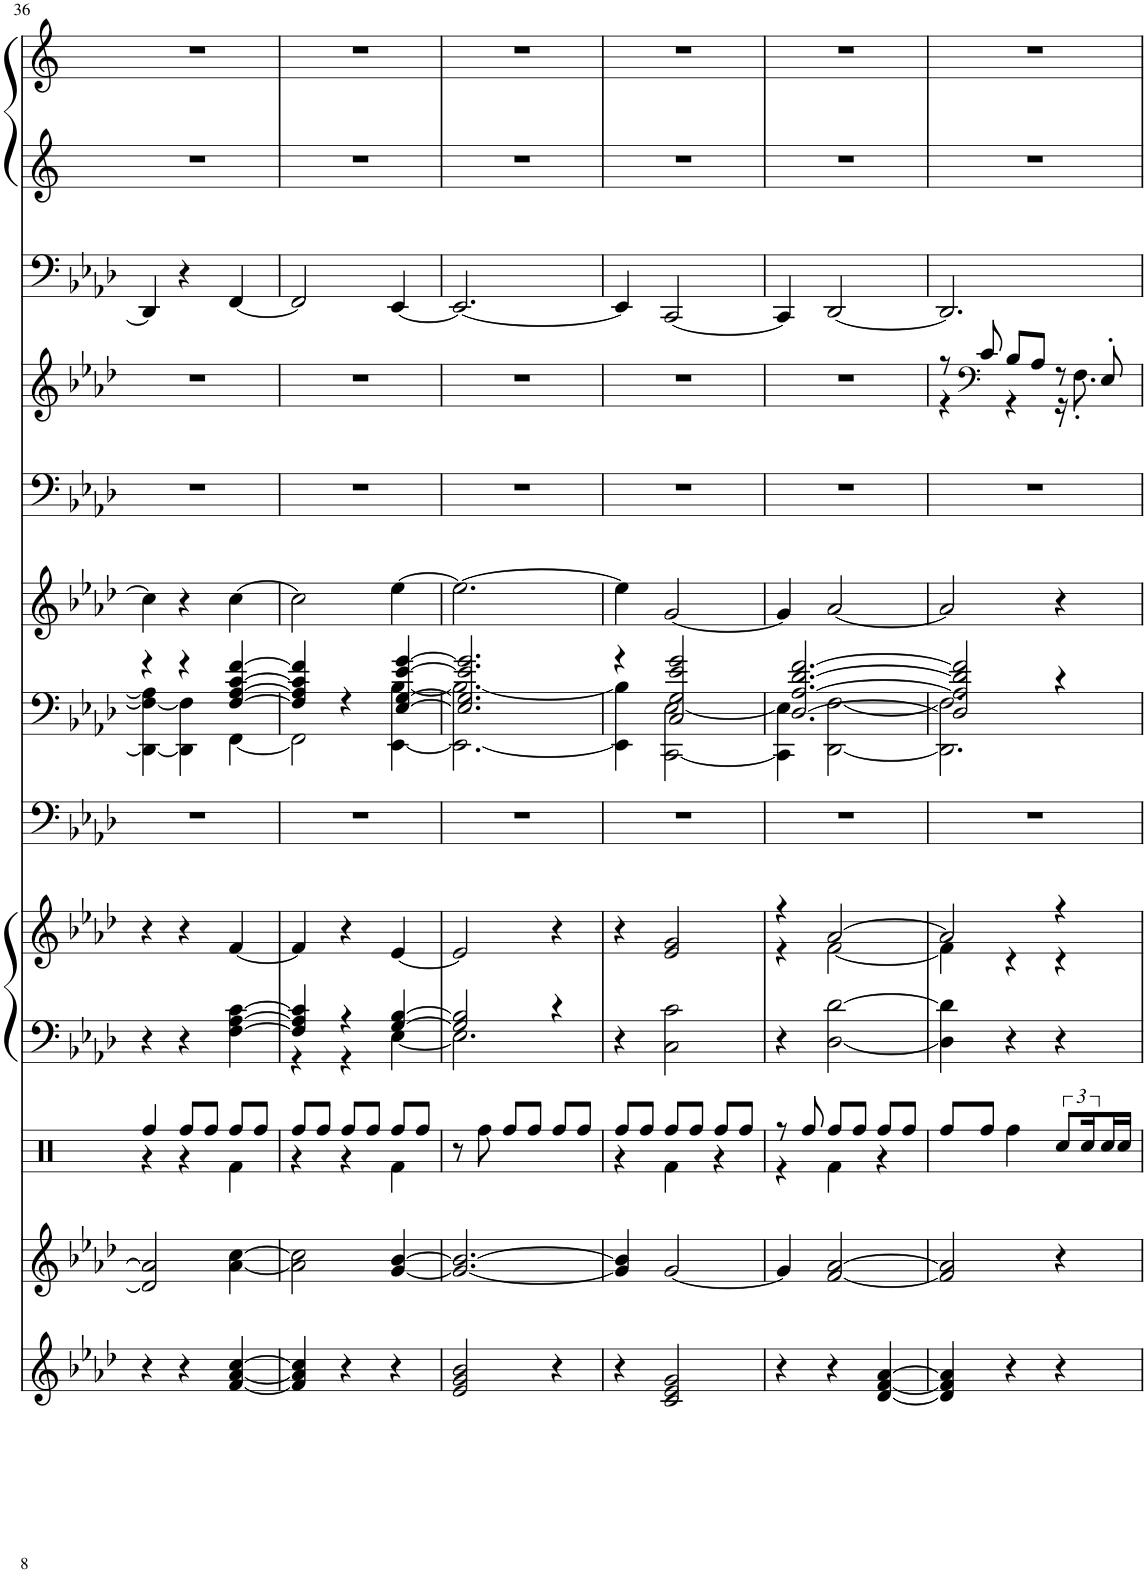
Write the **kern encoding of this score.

**kern	**kern	**kern	**kern	**kern	**kern	**kern	**kern	**kern	**kern	**kern	**kern	**kern
*part11	*part10	*part9	*part8	*part8	*part7	*part6	*part5	*part4	*part3	*part2	*part1	*part1
*staff13	*staff12	*staff11	*staff10	*staff9	*staff8	*staff7	*staff6	*staff5	*staff4	*staff3	*staff2	*staff1
*I"Grand Piano	*I"Brass Section	*I"Percussion	*I"E.Piano	*	*I"GtrFret Noise	*I"Strings 1	*I"Trumpet	*I"Alto Sax	*I"Jazz Guitar	*I"Acoustic Bass	*I"Grand Piano, untitled	*
*I'Pno	*I'Brs	*	*I'E.Pno	*	*	*I'Str	*I'Tpt	*I'A Sax	*	*I'Ac b	*I'Pno	*
!!LO:PB:g=z
*clefG2	*clefG2	*clefX	*clefF4	*clefF4	*clefF4	*clefF4	*clefG2	*clefF4	*clefG2	*clefF4	*clefG2	*clefG2
*	*	*	*	*	*	*	*Trd1c2	*Trd5c9	*	*	*	*
*k[b-e-a-d-]	*k[b-e-a-d-]	*k[]	*k[b-e-a-d-]	*k[b-e-a-d-]	*k[b-e-a-d-]	*k[b-e-a-d-]	*k[b-e-a-d-]	*k[b-e-a-d-]	*k[b-e-a-d-]	*k[b-e-a-d-]	*k[b-e-a-d-]	*k[b-e-a-d-]
*M3/4	*M3/4	*M3/4	*M3/4	*M3/4	*M3/4	*M3/4	*M3/4	*M3/4	*M3/4	*M3/4	*M3/4	*M3/4
=36	=36	=36	=36	=36	=36	=36	=36	=36	=36	=36	=36	=36
*	*	*^	*	*	*	*^	*	*	*	*	*	*
4r	2d-/] 2a-/]	4Rff/	4r	4r	4r	2.r	4r	4DD-\_ 4F\_ 4A-\]	4cc\]	2.r	2.r	4DD-/]	2.r	2.r
4r	.	8Rff/L	4r	4r	4r	.	4r	4DD-\] 4F\]	4r	.	.	4r	.	.
.	.	8Rff/J	.	.	.	.	.	.	.	.	.	.	.	.
[4f/ [4a-/ [4cc/	[4a-\ [4cc\	8Rff/L	4Rf\	[4F\ [4A-\ [4c\	[4f/	.	[4F/ [4A-/ [4c/ [4f/	[4FF\	[4cc\	.	.	[4FF/	.	.
.	.	8Rff/J	.	.	.	.	.	.	.	.	.	.	.	.
=37	=37	=37	=37	=37	=37	=37	=37	=37	=37	=37	=37	=37	=37	=37
*	*	*	*	*^	*	*	*	*	*	*	*	*	*	*
4f/] 4a-/] 4cc/]	2a-\] 2cc\]	8Rff/L	4r	4F/] 4A-/] 4c/]	4r	4f/]	2.r	4F/] 4A-/] 4c/] 4f/]	2FF\]	2cc\]	2.r	2.r	2FF/]	2.r	2.r
.	.	8Rff/J	.	.	.	.	.	.	.	.	.	.	.	.	.
4r	.	8Rff/L	4r	4r	4r	4r	.	4r	.	.	.	.	.	.	.
.	.	8Rff/J	.	.	.	.	.	.	.	.	.	.	.	.	.
4r	[4g/ [4b-/	8Rff/L	4Rf\	[4G/ [4B-/	[4E-\	[4e-/	.	[4E-/ [4G/ [4e-/ [4g/	[4EE-\ [4B-\	[4ee-\	.	.	[4EE-/	.	.
.	.	8Rff/J	.	.	.	.	.	.	.	.	.	.	.	.	.
*	*	*v	*v	*	*	*	*	*	*	*	*	*	*	*	*
=38	=38	=38	=38	=38	=38	=38	=38	=38	=38	=38	=38	=38	=38	=38
2e-/ 2g/ 2b-/	2.g/_ 2.b-/_	8r	2G/] 2B-/]	2.E-\]	2e-/]	2.r	2.E-/] 2.G/] 2.e-/] 2.g/]	2.EE-\_ 2.B-\_	2.ee-\_	2.r	2.r	2.EE-/_	2.r	2.r
.	.	8Rff\	.	.	.	.	.	.	.	.	.	.	.	.
.	.	8Rff/L	.	.	.	.	.	.	.	.	.	.	.	.
.	.	8Rff/J	.	.	.	.	.	.	.	.	.	.	.	.
4r	.	8Rff/L	4r	.	4r	.	.	.	.	.	.	.	.	.
.	.	8Rff/J	.	.	.	.	.	.	.	.	.	.	.	.
*	*	*	*v	*v	*	*	*	*	*	*	*	*	*	*
=39	=39	=39	=39	=39	=39	=39	=39	=39	=39	=39	=39	=39	=39
*	*	*^	*	*	*	*	*	*	*	*	*	*	*
4r	4g/] 4b-/]	8Rff/L	4r	4r	4r	2.r	4r	4EE-\] 4B-\]	4ee-\]	2.r	2.r	4EE-/]	2.r	2.r
.	.	8Rff/J	.	.	.	.	.	.	.	.	.	.	.	.
2c/ 2e-/ 2g/	[2g/	8Rff/L	4Rf\	2C\ 2c\	2e-/ 2g/	.	2C/ 2G/ 2e-/ 2g/	[2CC\ [2E-\	[2g/	.	.	[2CC/	.	.
.	.	8Rff/J	.	.	.	.	.	.	.	.	.	.	.	.
.	.	8Rff/L	4r	.	.	.	.	.	.	.	.	.	.	.
.	.	8Rff/J	.	.	.	.	.	.	.	.	.	.	.	.
=40	=40	=40	=40	=40	=40	=40	=40	=40	=40	=40	=40	=40	=40	=40
*	*	*	*	*	*^	*	*	*	*	*	*	*	*	*
4r	4g/]	8r	4r	4r	4r	4r	2.r	[2.D-/ [2.A-/ [2.d-/ [2.f/	4CC\] 4E-\]	4g/]	2.r	2.r	4CC/]	2.r	2.r
.	.	8Rff/	.	.	.	.	.	.	.	.	.	.	.	.	.
4r	[2f/ [2a-/	8Rff/L	4Rf\	[2D-\ [2d-\	[2a-/	[2f\	.	.	[2DD-\ [2F\	[2a-/	.	.	[2DD-/	.	.
.	.	8Rff/J	.	.	.	.	.	.	.	.	.	.	.	.	.
[4d-/ [4f/ [4a-/	.	8Rff/L	4r	.	.	.	.	.	.	.	.	.	.	.	.
.	.	8Rff/J	.	.	.	.	.	.	.	.	.	.	.	.	.
*	*	*v	*v	*	*	*	*	*	*	*	*	*	*	*	*
=41	=41	=41	=41	=41	=41	=41	=41	=41	=41	=41	=41	=41	=41	=41
*	*	*	*	*	*	*	*	*	*	*	*^	*	*	*
4d-/] 4f/] 4a-/]	2f/] 2a-/]	8Rff/L	4D-\] 4d-\]	2a-/]	4f\]	2.r	2D-/] 2A-/] 2d-/] 2f/]	2.DD-\] 2.F\]	2a-/]	2.r	8r	4r	2.DD-/]	2.r	2.r
*	*	*	*	*	*	*	*	*	*	*	*clefF4	*	*	*	*
.	.	8Rff/J	.	.	.	.	.	.	.	.	8c/	.	.	.	.
4r	.	4Rff\	4r	.	4r	.	.	.	.	.	8B-/L	4r	.	.	.
.	.	.	.	.	.	.	.	.	.	.	8A-/J	.	.	.	.
4r	4r	12Rcc/L	4r	4r	4r	.	4r	.	4r	.	8r	16r	.	.	.
.	.	.	.	.	.	.	.	.	.	.	.	8.F'\	.	.	.
.	.	24Rcc/L	.	.	.	.	.	.	.	.	.	.	.	.	.
.	.	16Rcc/	.	.	.	.	.	.	.	.	8E-'/	.	.	.	.
.	.	16Rcc/JJ	.	.	.	.	.	.	.	.	.	.	.	.	.
*	*	*	*	*v	*v	*	*v	*v	*	*	*v	*v	*	*	*
=	=	=	=	=	=	=	=	=	=	=	=	=
*-	*-	*-	*-	*-	*-	*-	*-	*-	*-	*-	*-	*-
